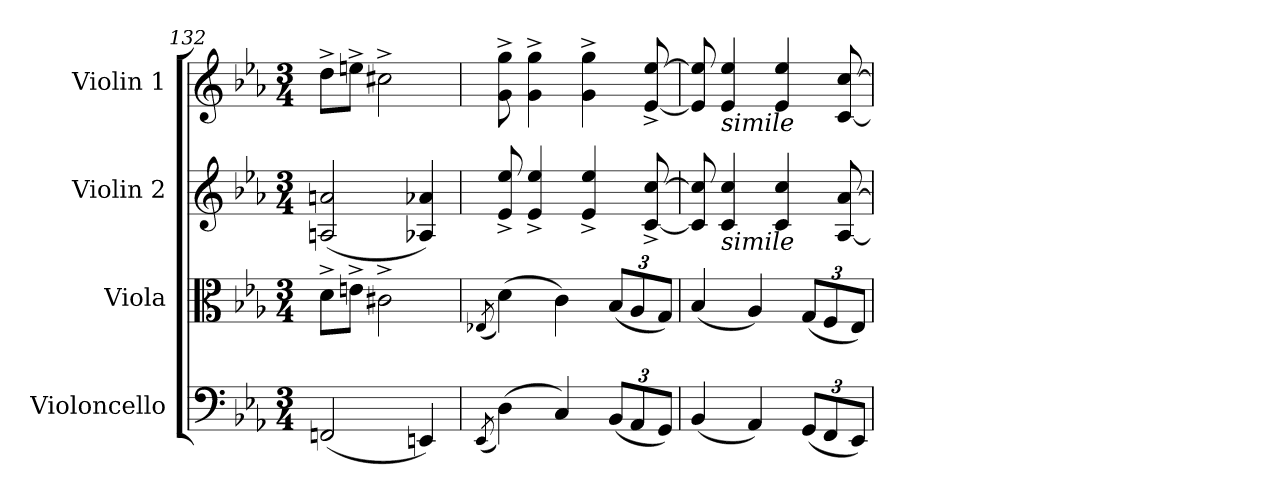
**kern	**dynam	**kern	**dynam	**kern	**dynam	**kern	**dynam
*part4	*part4	*part3	*part3	*part2	*part2	*part1	*part1
*staff4	*staff4	*staff3	*staff3	*staff2	*staff2	*staff1	*staff1
*I"Violoncello	*	*I"Viola	*	*I"Violin 2	*	*I"Violin 1	*
*I'Vc	*	*I'Vla	*	*I'Vln	*	*I'Vln	*
*clefF4	*	*clefC3	*	*clefG2	*	*clefG2	*
*k[b-e-a-]	*	*k[b-e-a-]	*	*k[b-e-a-]	*	*k[b-e-a-]	*
*M3/4	*	*M3/4	*	*M3/4	*	*M3/4	*
=132	=132	=132	=132	=132	=132	=132	=132
(2FFn/	.	8d^\L	.	(2An/ 2an/	.	8dd^\L	.
.	.	8en^\J	.	.	.	8een^\J	.
.	.	2c#X^\	.	.	.	2cc#X^\	.
4EEn/)	.	.	.	4A-X/ 4a-X/)	.	.	.
!!LO:LB:g=z
=133	=133	=133	=133	=133	=133	=133	=133
(8qEE-/	.	(<8qE-X/	.	.	.	.	.
!	!LO:DY:b	!	!	!	!	!	!
!	!LO:DY:n=1:b	!	!LO:DY:b	!	!	!	!
!	!	!	!LO:DY:n=1:b	!	!LO:DY:b	!	!
!	!	!	!	!	!LO:DY:n=1:b	!	!LO:DY:b
!	!	!	!	!	!	!	!LO:DY:n=1:b
(4D\)	other-dynamics ff	(4d\)	other-dynamics ff	8e-/^> 8ee-/^>	other-dynamics ff	8g\^ 8gg\^	other-dynamics ff
.	.	.	.	4e-/^> 4ee-/^>	.	4g\^ 4gg\^	.
4C/)	.	4c\)	.	.	.	.	.
.	.	.	.	4e-/^> 4ee-/^>	.	4g\^ 4gg\^	.
*Xbrackettup	*	*Xbrackettup	*	*	*	*	*
(12BB-/L	.	(12B-/L	.	.	.	.	.
12AA-/	.	12A-/	.	.	.	.	.
.	.	.	.	[8c/^> [8cc/^>	.	[8e-/^> [8ee-/^>	.
12GG/J)	.	12G/J)	.	.	.	.	.
=134	=134	=134	=134	=134	=134	=134	=134
(4BB-/	.	(4B-/	.	8c/] 8cc/]	.	8e-/] 8ee-/]	.
!	!	!	!	!	!	!LO:TX:b:i:t=simile	!
!	!	!	!	!LO:TX:b:i:t=simile	!	!	!
.	.	.	.	4c/ 4cc/	.	4e-/ 4ee-/	.
4AA-/)	.	4A-/)	.	.	.	.	.
.	.	.	.	4c/ 4cc/	.	4e-/ 4ee-/	.
(12GG/L	.	(12G/L	.	.	.	.	.
12FF/	.	12F/	.	.	.	.	.
.	.	.	.	[8A-/ [8a-/	.	[8c/ [8cc/	.
12EE-/J)	.	12E-/J)	.	.	.	.	.
=	=	=	=	=	=	=	=
*-	*-	*-	*-	*-	*-	*-	*-
